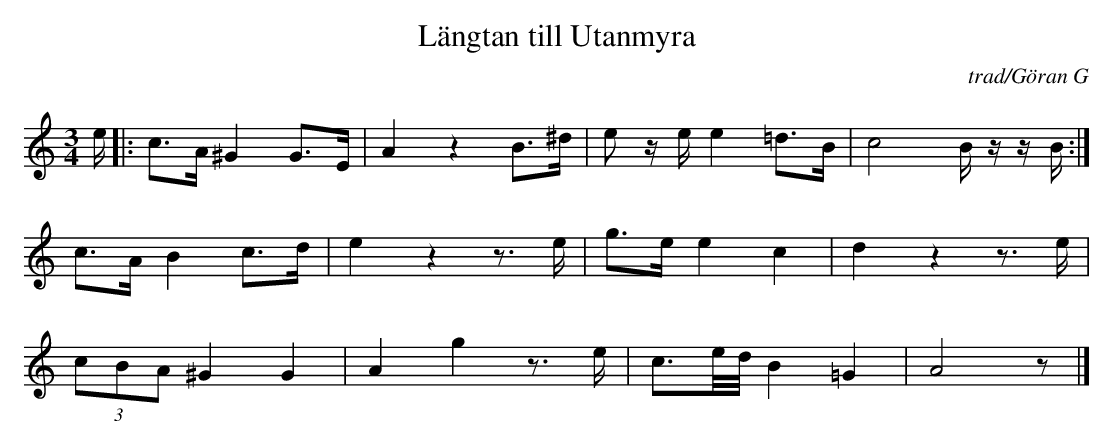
X:1
T:Längtan till Utanmyra
C:trad/Göran G
M:3/4
L:1/8
K:Am
e/ |: c>A^G2G>E | A2z2B>^d | e z/ e/e2=d>B  | c4 B/z/z/ B/ :|
c>AB2c>d | e2 z2z> e | g>e e2c2 | d2z2 z> e |
(3cBA^G2G2 | A2g2z>e |[L:1/16] c3e/d/ [L:1/8]B2=G2 | A4z> |]
